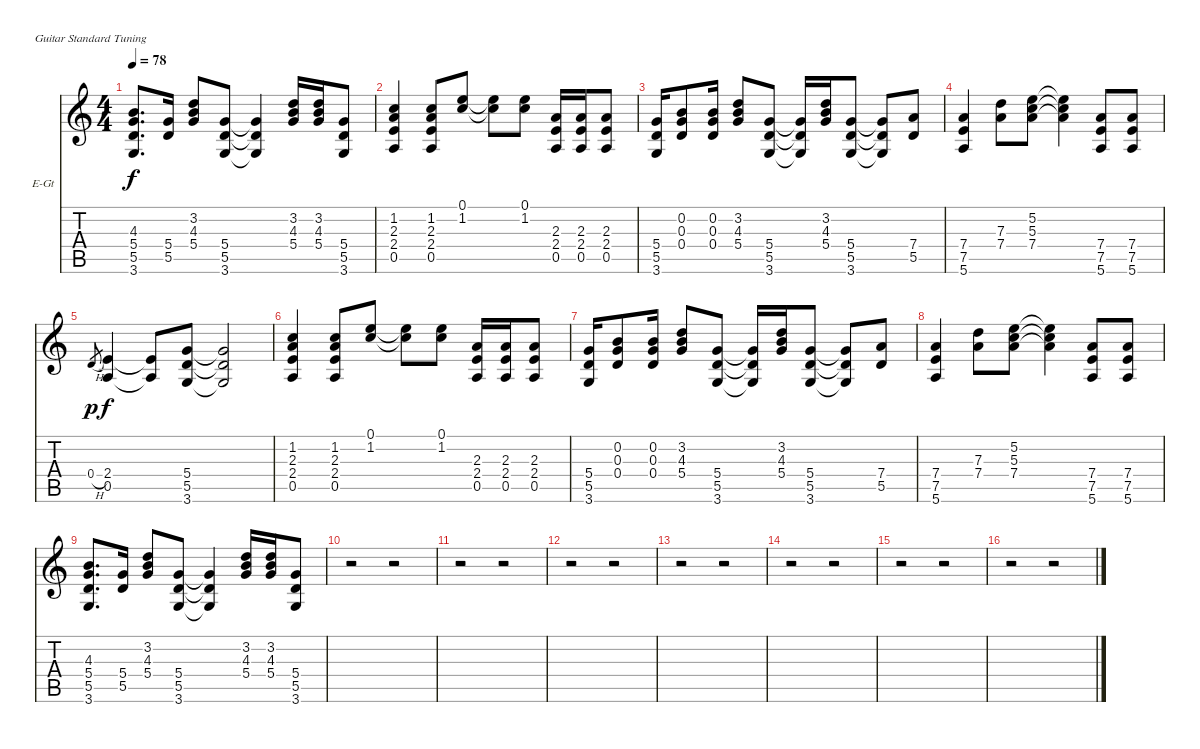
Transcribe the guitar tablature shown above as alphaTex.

\defaultSystemsLayout 4
\bracketExtendMode nobrackets
\firstSystemTrackNameOrientation horizontal
\otherSystemsTrackNameOrientation horizontal
\track ("Stone Gossard (Clean)" "E-Gt") {instrument electricguitarclean}
\staff {score tabs}
\tuning (E4 B3 G3 D3 A2 E2)
\ts (4 4)
\tempo 78
\clef g2
\ks c
(4.3 5.4 5.5 3.6).8{d dy f} (5.4 5.5).16 (3.2 4.3 5.4).8 (5.4 5.5 3.6).8 (5.4{t} 5.5{t} 3.6{t}).4 (3.2 4.3 5.4).16 (3.2 4.3 5.4).16 (5.4 5.5 3.6).8 |
(1.2 2.3 2.4 0.5).4 (1.2 2.3 2.4 0.5).8 (0.1 1.2).8 (0.1{t} 1.2{t}).8 (0.1 1.2).8 (2.3 2.4 0.5).16 (2.3 2.4 0.5).16 (2.3 2.4 0.5).8 |
(5.4 5.5 3.6).16 (0.2 0.3 0.4).8 (0.2 0.3 0.4).16 (3.2 4.3 5.4).8 (5.4 5.5 3.6).8 (5.4{t} 5.5{t} 3.6{t}).16 (3.2 4.3 5.4).16 (5.4 5.5 3.6).8 (5.4{t} 5.5{t} 3.6{t}).8 (7.4 5.5).8 |
(7.4 7.5 5.6).4 (7.3 7.4).8 (5.2 5.3 7.4).8 (5.2{t} 5.3{t} 7.4{t}).4 (7.4 7.5 5.6).8 (7.4 7.5 5.6).8 |
0.4{h}.8{gr dy p} (2.4 0.5).4{dy f} (2.4{t} 0.5{t}).8 (5.4 5.5 3.6).8 (5.4{t} 5.5{t} 3.6{t}).2 |
(1.2 2.3 2.4 0.5).4 (1.2 2.3 2.4 0.5).8 (0.1 1.2).8 (0.1{t} 1.2{t}).8 (0.1 1.2).8 (2.3 2.4 0.5).16 (2.3 2.4 0.5).16 (2.3 2.4 0.5).8 |
(5.4 5.5 3.6).16 (0.2 0.3 0.4).8 (0.2 0.3 0.4).16 (3.2 4.3 5.4).8 (5.4 5.5 3.6).8 (5.4{t} 5.5{t} 3.6{t}).16 (3.2 4.3 5.4).16 (5.4 5.5 3.6).8 (5.4{t} 5.5{t} 3.6{t}).8 (7.4 5.5).8 |
(7.4 7.5 5.6).4 (7.3 7.4).8 (5.2 5.3 7.4).8 (5.2{t} 5.3{t} 7.4{t}).4 (7.4 7.5 5.6).8 (7.4 7.5 5.6).8 |
(4.3 5.4 5.5 3.6).8{d} (5.4 5.5).16 (3.2 4.3 5.4).8 (5.4 5.5 3.6).8 (5.4{t} 5.5{t} 3.6{t}).4 (3.2 4.3 5.4).16 (3.2 4.3 5.4).16 (5.4 5.5 3.6).8 |
r.2 r.2 |
r.2 r.2 |
r.2 r.2 |
r.2 r.2 |
r.2 r.2 |
r.2 r.2 |
r.2 r.2
